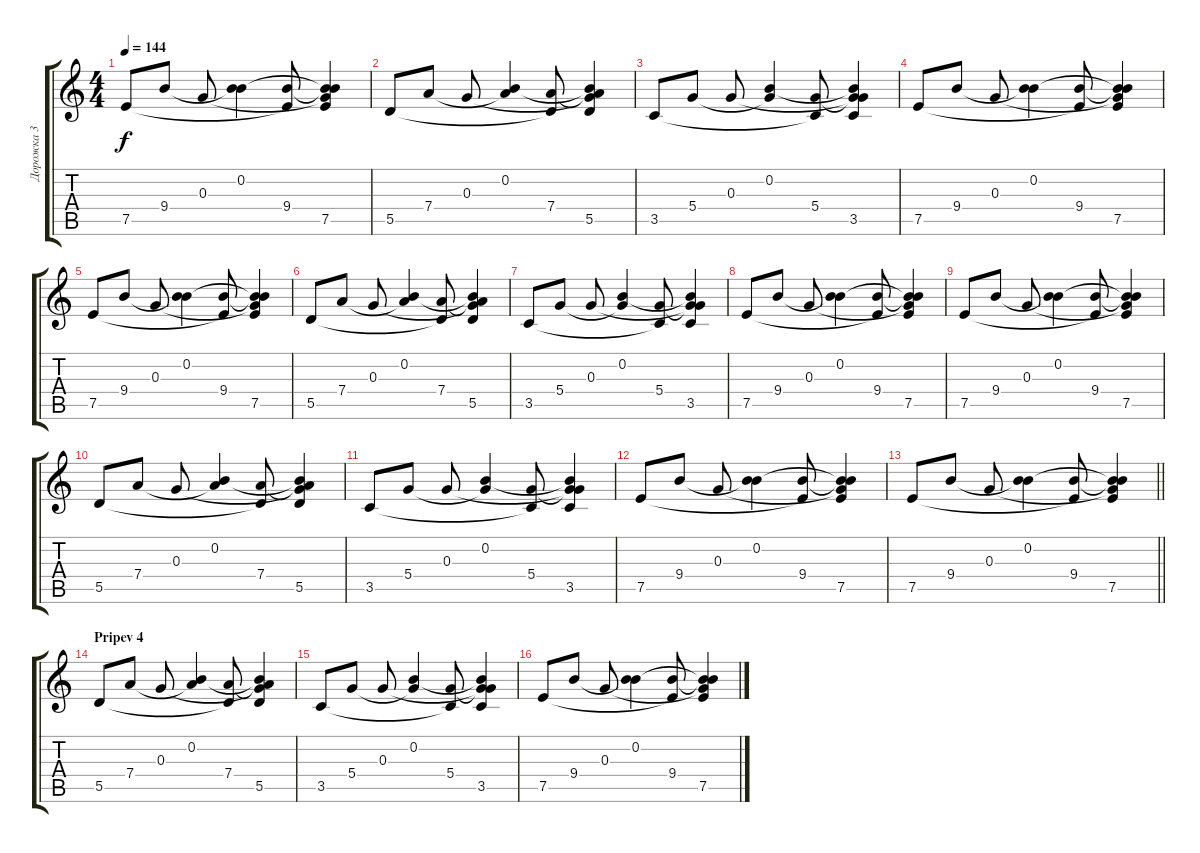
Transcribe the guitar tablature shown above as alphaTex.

\track ("Дорожка 3" "Дорожка 3") {instrument acousticguitarsteel}
\staff {score tabs}
\tuning (E4 B3 G3 D3 A2 E2) {hide}
\ts (4 4)
\tempo 144
\clef g2
\ks c
7.5.8{dy f} 9.4.8 0.3.8 (0.2 9.4{t}).4 (9.4 7.5{t}).8 (0.2{t} 0.3{t} 9.4{t} 7.5).4 |
5.5.8 7.4.8 0.3.8 (0.2 7.4{t}).4 (7.4 5.5{t}).8 (0.2{t} 0.3{t} 7.4{t} 5.5).4 |
3.5.8 5.4.8 0.3.8 (0.2 5.4{t}).4 (5.4 3.5{t}).8 (0.2{t} 0.3{t} 5.4{t} 3.5).4 |
7.5.8 9.4.8 0.3.8 (0.2 9.4{t}).4 (9.4 7.5{t}).8 (0.2{t} 0.3{t} 9.4{t} 7.5).4 |
7.5.8 9.4.8 0.3.8 (0.2 9.4{t}).4 (9.4 7.5{t}).8 (0.2{t} 0.3{t} 9.4{t} 7.5).4 |
5.5.8 7.4.8 0.3.8 (0.2 7.4{t}).4 (7.4 5.5{t}).8 (0.2{t} 0.3{t} 7.4{t} 5.5).4 |
3.5.8 5.4.8 0.3.8 (0.2 5.4{t}).4 (5.4 3.5{t}).8 (0.2{t} 0.3{t} 5.4{t} 3.5).4 |
7.5.8 9.4.8 0.3.8 (0.2 9.4{t}).4 (9.4 7.5{t}).8 (0.2{t} 0.3{t} 9.4{t} 7.5).4 |
7.5.8 9.4.8 0.3.8 (0.2 9.4{t}).4 (9.4 7.5{t}).8 (0.2{t} 0.3{t} 9.4{t} 7.5).4 |
5.5.8 7.4.8 0.3.8 (0.2 7.4{t}).4 (7.4 5.5{t}).8 (0.2{t} 0.3{t} 7.4{t} 5.5).4 |
3.5.8 5.4.8 0.3.8 (0.2 5.4{t}).4 (5.4 3.5{t}).8 (0.2{t} 0.3{t} 5.4{t} 3.5).4 |
7.5.8 9.4.8 0.3.8 (0.2 9.4{t}).4 (9.4 7.5{t}).8 (0.2{t} 0.3{t} 9.4{t} 7.5).4 |
\barLineRight lightlight
7.5.8 9.4.8 0.3.8 (0.2 9.4{t}).4 (9.4 7.5{t}).8 (0.2{t} 0.3{t} 9.4{t} 7.5).4 |
\section ("" "Pripev 4")
5.5.8 7.4.8 0.3.8 (0.2 7.4{t}).4 (7.4 5.5{t}).8 (0.2{t} 0.3{t} 7.4{t} 5.5).4 |
3.5.8 5.4.8 0.3.8 (0.2 5.4{t}).4 (5.4 3.5{t}).8 (0.2{t} 0.3{t} 5.4{t} 3.5).4 |
7.5.8 9.4.8 0.3.8 (0.2 9.4{t}).4 (9.4 7.5{t}).8 (0.2{t} 0.3{t} 9.4{t} 7.5).4
